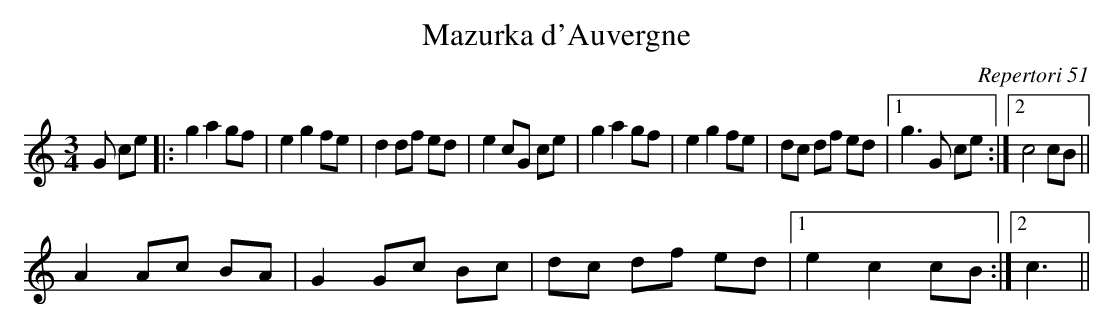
X:1
T:Mazurka d'Auvergne
C:Repertori 51
M:3/4
L:1/8
K:C
G ce|:g2 a2 gf|e2 g2 fe|d2 df ed|e2 cG ce|\
g2 a2 gf|e2 g2 fe|dc df ed|1 g3G ce:|2 c4 cB||
A2 Ac BA|G2 Gc Bc|dc df ed|1 e2 c2 cB:|2 c3||
